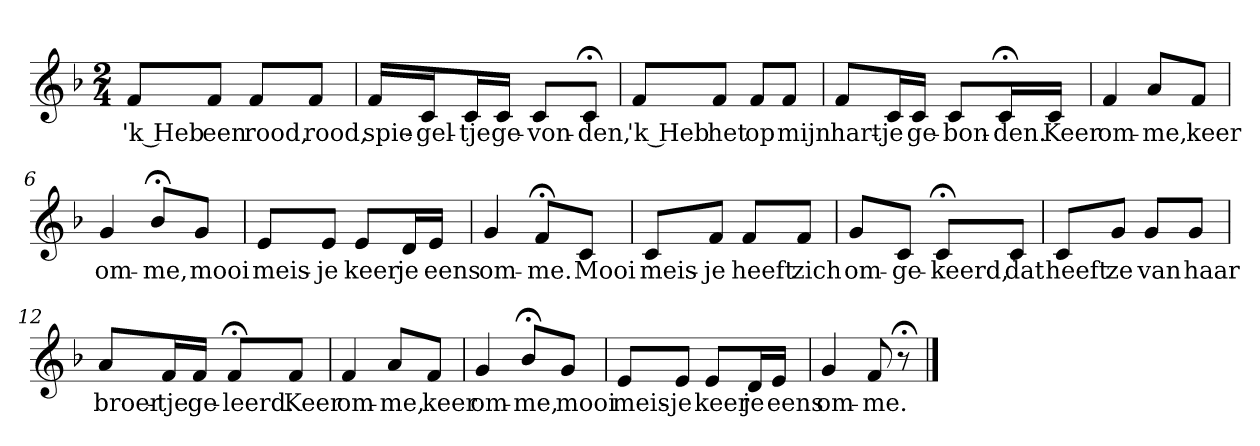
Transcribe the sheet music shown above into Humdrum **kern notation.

**kern	**text
*part1	*part1
*staff1	*staff1
*k[b-]	*
*F:	*
*M2/4	*
*MM120	*
=1	=1
8fL	'k Heb
8fJ	een
8fL	rood,
8fJ	rood,
=2	=2
16fLL	spie-
16cJ	-gel-
16cL	-tje
16cJJ	ge-
8cL	-von-
8c;<J	-den,
=3	=3
8fL	'k Heb
8fJ	het
8fL	op
8fJ	mijn
=4	=4
8fL	hart-
16cL	-je
16cJJ	ge-
8cL	-bon-
16c;<L	-den.
16cJJ	Keer
=5	=5
4f	om-
8aL	-me,
8fJ	keer
=6	=6
4g	om-
8b-;<L	-me,
8gJ	mooi
=7	=7
8eL	meis-
8eJ	-je
8eL	keer
16dL	je
16eJJ	eens
=8	=8
4g	om-
8f;<L	-me.
8cJ	Mooi
=9	=9
8cL	meis-
8fJ	-je
8fL	heeft
8fJ	zich
=10	=10
8gL	om-
8cJ	-ge-
8c;<L	-keerd,
8cJ	dat
=11	=11
8cL	heeft
8gJ	ze
8gL	van
8gJ	haar
=12	=12
8aL	broer-
16fL	-tje
16fJJ	ge-
8f;<L	-leerd.
8fJ	Keer
=13	=13
4f	om-
8aL	-me,
8fJ	keer
=14	=14
4g	om-
8b-;<L	-me,
8gJ	mooi
=15	=15
8eL	meis-
8eJ	-je
8eL	keer
16dL	je
16eJJ	eens
=16	=16
4g	om-
8f	-me.
8r;<	.
==	==
*-	*-
